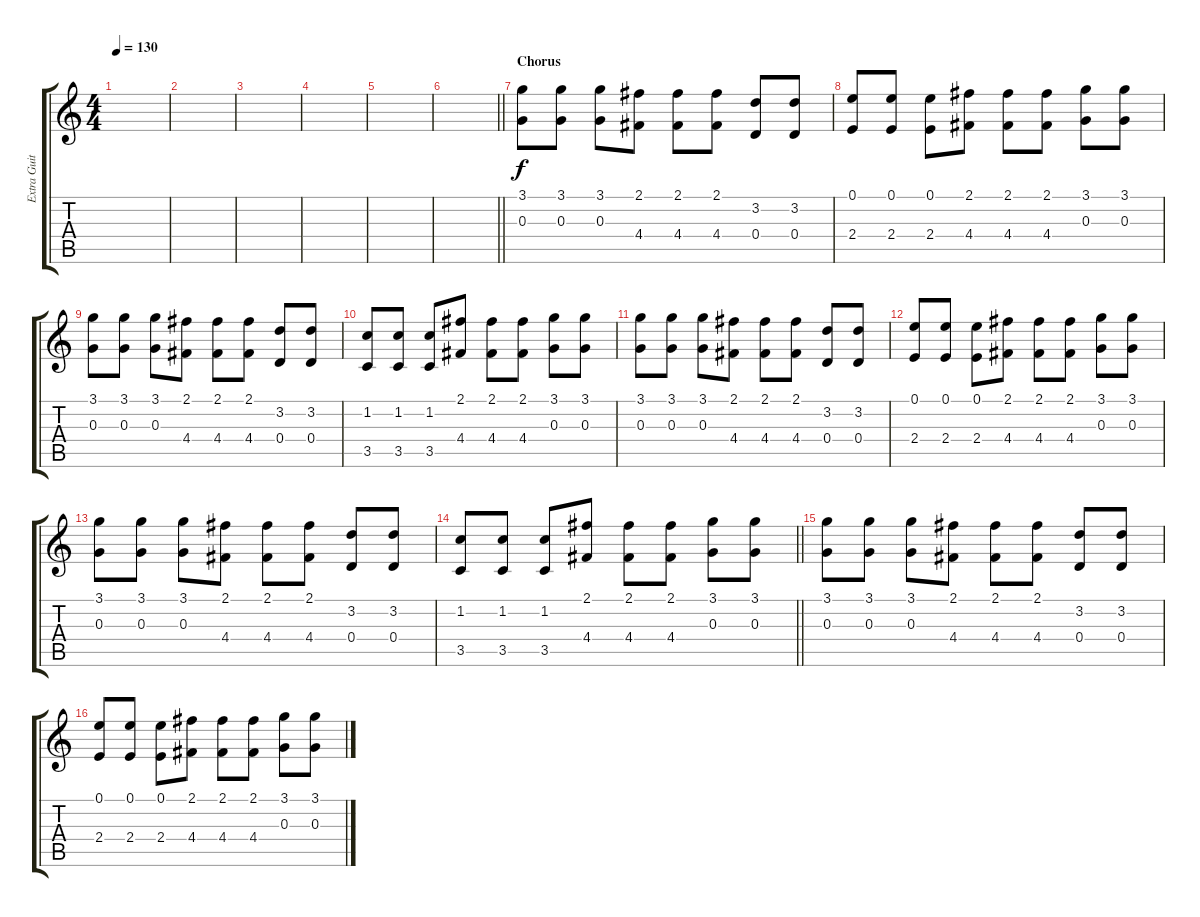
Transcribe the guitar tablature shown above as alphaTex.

\track ("Extra Guitar" "Extra Guit") {instrument overdrivenguitar}
\staff {score tabs}
\tuning (E4 B3 G3 D3 A2 E2) {hide}
\ts (4 4)
\tempo 130
\clef g2
\ks c
|
|
|
|
|
\barLineRight lightlight
|
\section ("" "Chorus")
(3.1 0.3).8{volume 13} (3.1 0.3).8 (3.1 0.3).8 (2.1 4.4).8 (2.1 4.4).8 (2.1 4.4).8 (3.2 0.4).8 (3.2 0.4).8 |
(0.1 2.4).8 (0.1 2.4).8 (0.1 2.4).8 (2.1 4.4).8 (2.1 4.4).8 (2.1 4.4).8 (3.1 0.3).8 (3.1 0.3).8 |
(3.1 0.3).8 (3.1 0.3).8 (3.1 0.3).8 (2.1 4.4).8 (2.1 4.4).8 (2.1 4.4).8 (3.2 0.4).8 (3.2 0.4).8 |
(1.2 3.5).8 (1.2 3.5).8 (1.2 3.5).8 (2.1 4.4).8 (2.1 4.4).8 (2.1 4.4).8 (3.1 0.3).8 (3.1 0.3).8 |
(3.1 0.3).8 (3.1 0.3).8 (3.1 0.3).8 (2.1 4.4).8 (2.1 4.4).8 (2.1 4.4).8 (3.2 0.4).8 (3.2 0.4).8 |
(0.1 2.4).8 (0.1 2.4).8 (0.1 2.4).8 (2.1 4.4).8 (2.1 4.4).8 (2.1 4.4).8 (3.1 0.3).8 (3.1 0.3).8 |
(3.1 0.3).8{volume 8} (3.1 0.3).8 (3.1 0.3).8 (2.1 4.4).8 (2.1 4.4).8 (2.1 4.4).8 (3.2 0.4).8 (3.2 0.4).8 |
\barLineRight lightlight
(1.2 3.5).8 (1.2 3.5).8 (1.2 3.5).8 (2.1 4.4).8 (2.1 4.4).8 (2.1 4.4).8 (3.1 0.3).8 (3.1 0.3).8 |
(3.1 0.3).8{volume 13} (3.1 0.3).8 (3.1 0.3).8 (2.1 4.4).8 (2.1 4.4).8 (2.1 4.4).8 (3.2 0.4).8 (3.2 0.4).8 |
(0.1 2.4).8 (0.1 2.4).8 (0.1 2.4).8 (2.1 4.4).8 (2.1 4.4).8 (2.1 4.4).8 (3.1 0.3).8 (3.1 0.3).8
